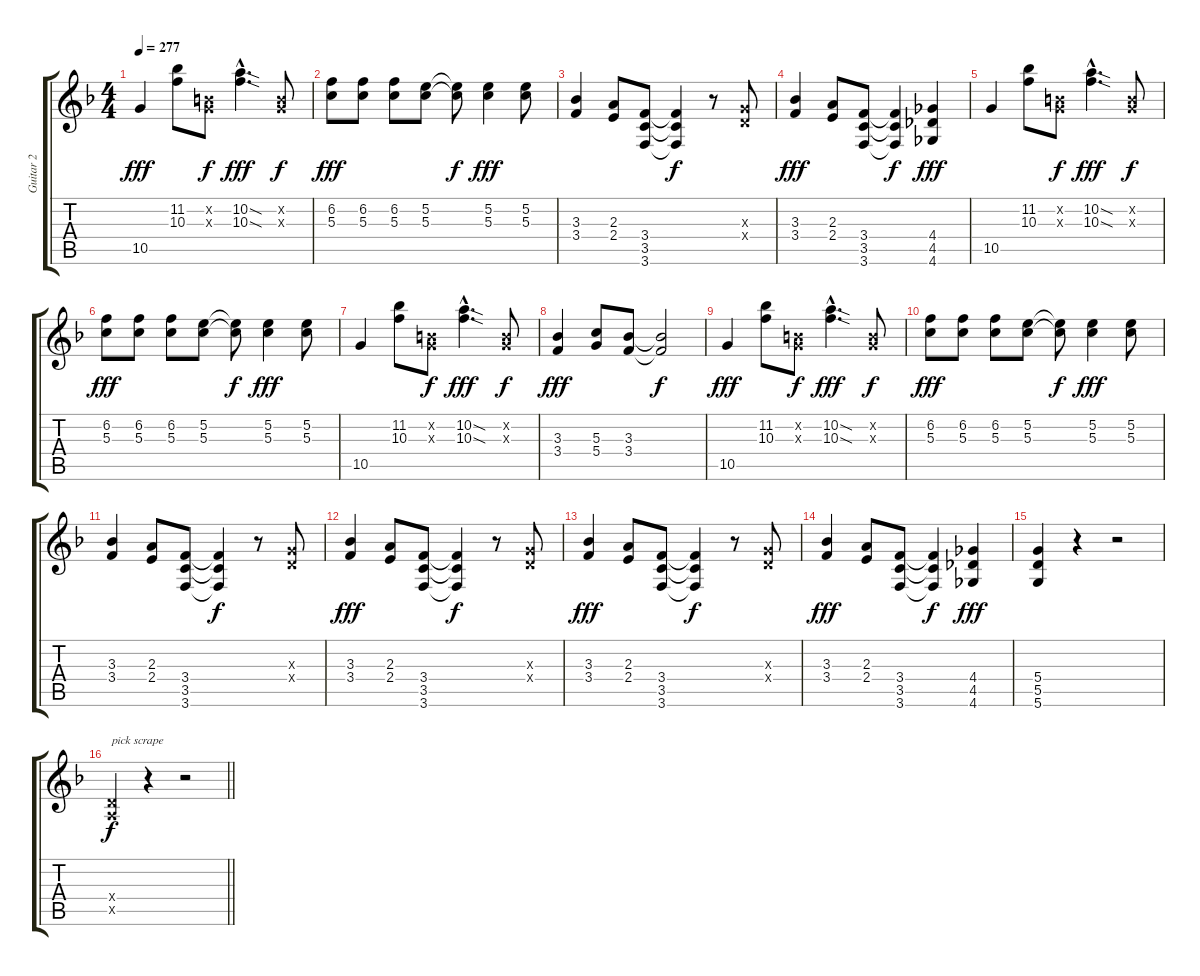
\track ("Guitar 2" "Guitar 2") {instrument distortionguitar}
\staff {score tabs}
\tuning (E4 B3 G3 D3 A2 D2) {hide}
\ts (4 4)
\tempo 277
\clef g2
\ks f
10.5.4{dy fff} (11.2 10.3).8 (0.2{x} 0.3{x}).8{dy f} (10.2{sod hac} 10.3{sod hac}).4{d dy fff} (0.2{x} 0.3{x}).8{dy f} |
(6.2 5.3).8{dy fff} (6.2 5.3).8 (6.2 5.3).8 (5.2 5.3).8 (5.2{t} 5.3{t}).8{dy f} (5.2 5.3).4{dy fff} (5.2 5.3).8 |
(3.3 3.4).4 (2.3 2.4).8 (3.4 3.5 3.6).8 (3.4{t} 3.5{t} 3.6{t}).4{dy f} r.8 (0.3{x} 0.4{x}).8 |
(3.3 3.4).4{dy fff} (2.3 2.4).8 (3.4 3.5 3.6).8 (3.4{t} 3.5{t} 3.6{t}).4{dy f} (4.4 4.5 4.6).4{dy fff} |
10.5.4 (11.2 10.3).8 (0.2{x} 0.3{x}).8{dy f} (10.2{sod hac} 10.3{sod hac}).4{d dy fff} (0.2{x} 0.3{x}).8{dy f} |
(6.2 5.3).8{dy fff} (6.2 5.3).8 (6.2 5.3).8 (5.2 5.3).8 (5.2{t} 5.3{t}).8{dy f} (5.2 5.3).4{dy fff} (5.2 5.3).8 |
10.5.4 (11.2 10.3).8 (0.2{x} 0.3{x}).8{dy f} (10.2{sod hac} 10.3{sod hac}).4{d dy fff} (0.2{x} 0.3{x}).8{dy f} |
(3.3 3.4).4{dy fff} (5.3 5.4).8 (3.3 3.4).8 (3.3{t} 3.4{t}).2{dy f} |
10.5.4{dy fff} (11.2 10.3).8 (0.2{x} 0.3{x}).8{dy f} (10.2{sod hac} 10.3{sod hac}).4{d dy fff} (0.2{x} 0.3{x}).8{dy f} |
(6.2 5.3).8{dy fff} (6.2 5.3).8 (6.2 5.3).8 (5.2 5.3).8 (5.2{t} 5.3{t}).8{dy f} (5.2 5.3).4{dy fff} (5.2 5.3).8 |
(3.3 3.4).4 (2.3 2.4).8 (3.4 3.5 3.6).8 (3.4{t} 3.5{t} 3.6{t}).4{dy f} r.8 (0.3{x} 0.4{x}).8 |
(3.3 3.4).4{dy fff} (2.3 2.4).8 (3.4 3.5 3.6).8 (3.4{t} 3.5{t} 3.6{t}).4{dy f} r.8 (0.3{x} 0.4{x}).8 |
(3.3 3.4).4{dy fff} (2.3 2.4).8 (3.4 3.5 3.6).8 (3.4{t} 3.5{t} 3.6{t}).4{dy f} r.8 (0.3{x} 0.4{x}).8 |
(3.3 3.4).4{dy fff} (2.3 2.4).8 (3.4 3.5 3.6).8 (3.4{t} 3.5{t} 3.6{t}).4{dy f} (4.4 4.5 4.6).4{dy fff} |
(5.4 5.5 5.6).4 r.4 r.2 |
\barLineRight lightlight
(0.4{x} 0.5{x}).4{txt "pick scrape" dy f} r.4 r.2
